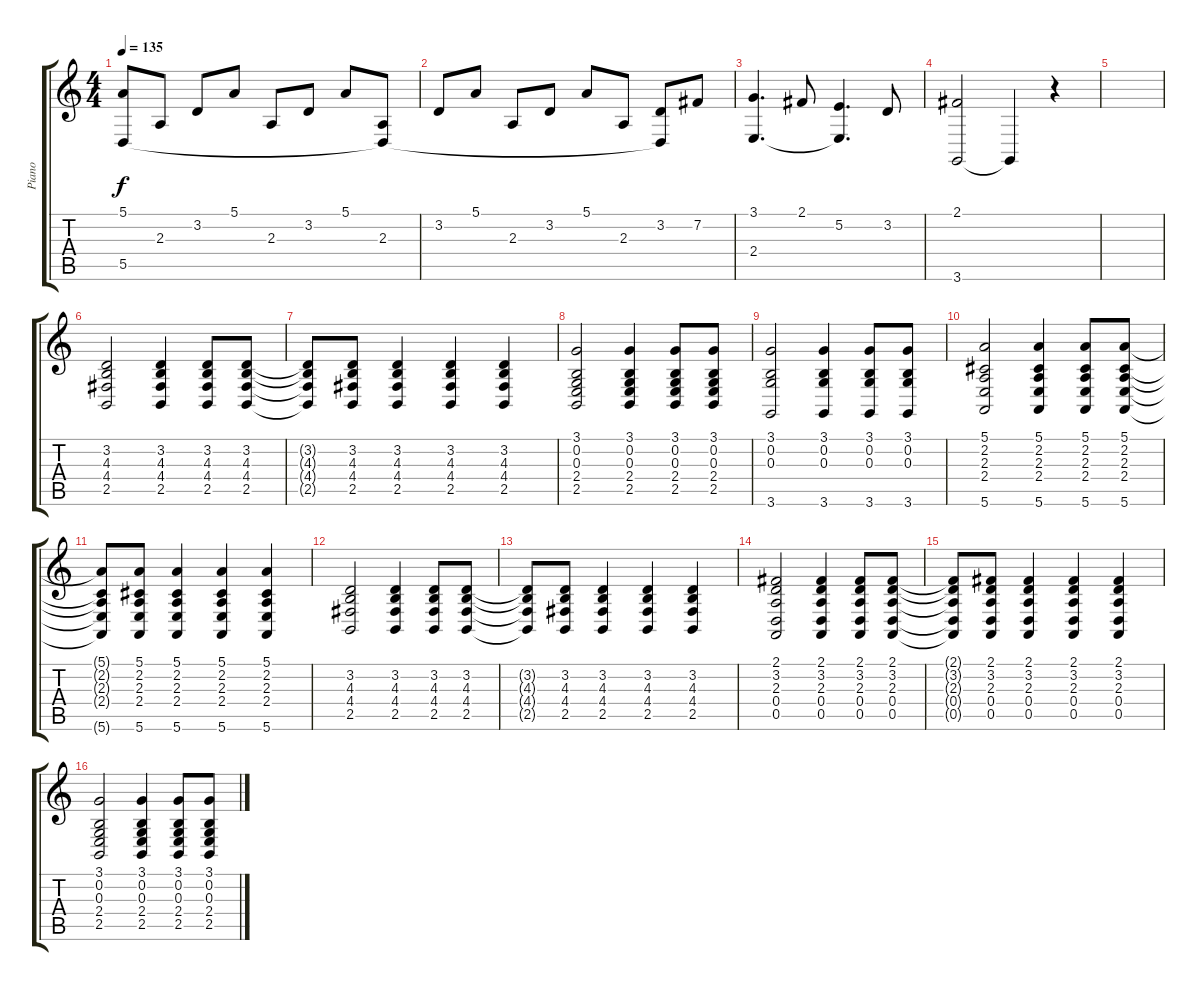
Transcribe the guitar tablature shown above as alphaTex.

\track ("Piano" "Piano") {instrument brightacousticpiano}
\staff {score tabs}
\tuning (E4 B3 G3 D3 A2 E2) {hide}
\ts (4 4)
\tempo 135
\clef g2
\ks c
(5.1 5.5).8{dy f} 2.3.8 3.2.8 5.1.8 2.3.8 3.2.8 5.1.8 (2.3 5.5{t}).8 |
3.2.8 5.1.8 2.3.8 3.2.8 5.1.8 2.3.8 (3.2 5.5{t}).8 7.2.8 |
(3.1 2.4).4{d} 2.1.8 (5.2 2.4{t}).4{d} 3.2.8 |
(2.1 3.6).2 3.6{t}.4 r.4 |
|
(3.2 4.3 4.4 2.5).2 (3.2 4.3 4.4 2.5).4 (3.2 4.3 4.4 2.5).8 (3.2 4.3 4.4 2.5).8 |
(3.2{t} 4.3{t} 4.4{t} 2.5{t}).8 (3.2 4.3 4.4 2.5).8 (3.2 4.3 4.4 2.5).4 (3.2 4.3 4.4 2.5).4 (3.2 4.3 4.4 2.5).4 |
(3.1 0.2 0.3 2.4 2.5).2 (3.1 0.2 0.3 2.4 2.5).4 (3.1 0.2 0.3 2.4 2.5).8 (3.1 0.2 0.3 2.4 2.5).8 |
(3.1 0.2 0.3 3.6).2 (3.1 0.2 0.3 3.6).4 (3.1 0.2 0.3 3.6).8 (3.1 0.2 0.3 3.6).8 |
(5.1 2.2 2.3 2.4 5.6).2 (5.1 2.2 2.3 2.4 5.6).4 (5.1 2.2 2.3 2.4 5.6).8 (5.1 2.2 2.3 2.4 5.6).8 |
(5.1{t} 2.2{t} 2.3{t} 2.4{t} 5.6{t}).8 (5.1 2.2 2.3 2.4 5.6).8 (5.1 2.2 2.3 2.4 5.6).4 (5.1 2.2 2.3 2.4 5.6).4 (5.1 2.2 2.3 2.4 5.6).4 |
(3.2 4.3 4.4 2.5).2 (3.2 4.3 4.4 2.5).4 (3.2 4.3 4.4 2.5).8 (3.2 4.3 4.4 2.5).8 |
(3.2{t} 4.3{t} 4.4{t} 2.5{t}).8 (3.2 4.3 4.4 2.5).8 (3.2 4.3 4.4 2.5).4 (3.2 4.3 4.4 2.5).4 (3.2 4.3 4.4 2.5).4 |
(2.1 3.2 2.3 0.4 0.5).2 (2.1 3.2 2.3 0.4 0.5).4 (2.1 3.2 2.3 0.4 0.5).8 (2.1 3.2 2.3 0.4 0.5).8 |
(2.1{t} 3.2{t} 2.3{t} 0.4{t} 0.5{t}).8 (2.1 3.2 2.3 0.4 0.5).8 (2.1 3.2 2.3 0.4 0.5).4 (2.1 3.2 2.3 0.4 0.5).4 (2.1 3.2 2.3 0.4 0.5).4 |
(3.1 0.2 0.3 2.4 2.5).2 (3.1 0.2 0.3 2.4 2.5).4 (3.1 0.2 0.3 2.4 2.5).8 (3.1 0.2 0.3 2.4 2.5).8
